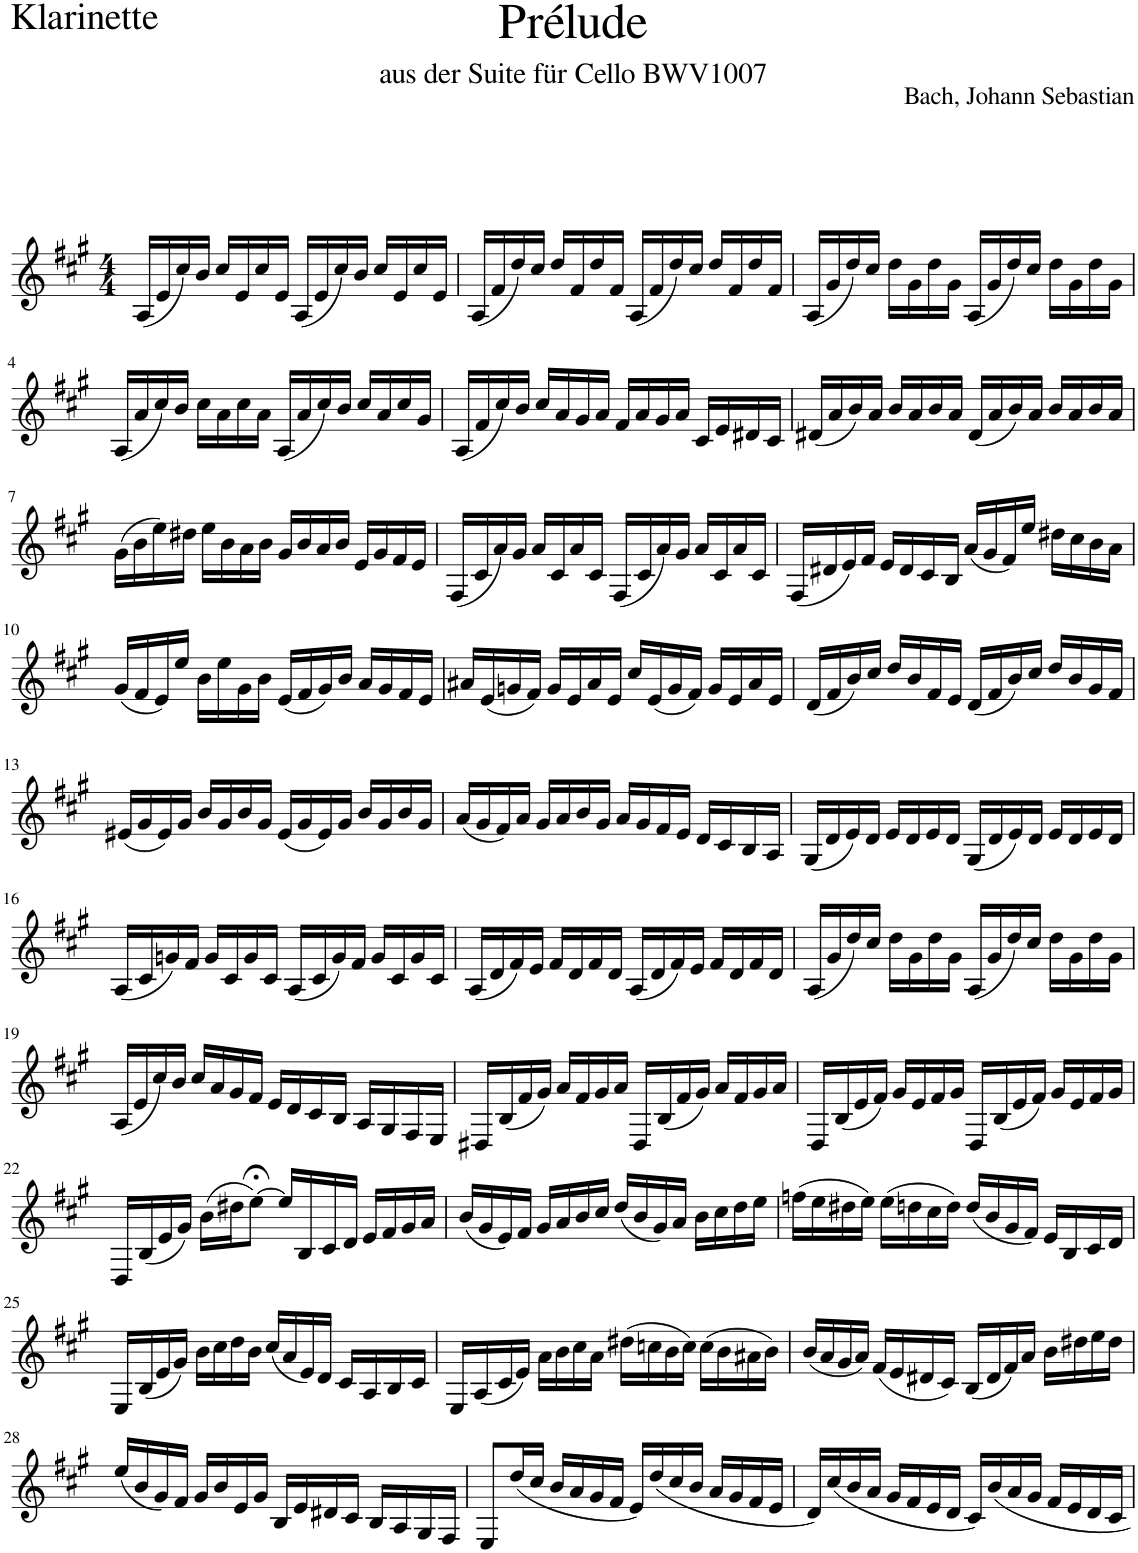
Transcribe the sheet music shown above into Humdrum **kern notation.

**kern
*part1
*staff1
*I"B Klarinette
*I'B Kl.
*clefG2
*Trd1c2
*k[f#c#g#]
*M4/4
=1
(16A/LL
16e/
16cc#/)
16b/JJ
16cc#/LL
16e/
16cc#/
16e/JJ
(16A/LL
16e/
16cc#/)
16b/JJ
16cc#/LL
16e/
16cc#/
16e/JJ
=2
(16A/LL
16f#/
16dd/)
16cc#/JJ
16dd/LL
16f#/
16dd/
16f#/JJ
(16A/LL
16f#/
16dd/)
16cc#/JJ
16dd/LL
16f#/
16dd/
16f#/JJ
=3
(16A/LL
16g#/
16dd/)
16cc#/JJ
16dd\LL
16g#\
16dd\
16g#\JJ
(16A/LL
16g#/
16dd/)
16cc#/JJ
16dd\LL
16g#\
16dd\
16g#\JJ
!!LO:LB:g=z
=4
(16A/LL
16a/
16cc#/)
16b/JJ
16cc#\LL
16a\
16cc#\
16a\JJ
(16A/LL
16a/
16cc#/)
16b/JJ
16cc#/LL
16a/
16cc#/
16g#/JJ
=5
(16A/LL
16f#/
16cc#/)
16b/JJ
16cc#/LL
16a/
16g#/
16a/JJ
16f#/LL
16a/
16g#/
16a/JJ
16c#/LL
16e/
16d#X/
16c#/JJ
=6
(16d#X/LL
16a/
16b/)
16a/JJ
16b/LL
16a/
16b/
16a/JJ
(16d#/LL
16a/
16b/)
16a/JJ
16b/LL
16a/
16b/
16a/JJ
!!LO:LB:g=z
=7
(16g#\LL
16b\
16ee\)
16dd#X\JJ
16ee\LL
16b\
16a\
16b\JJ
16g#/LL
16b/
16a/
16b/JJ
16e/LL
16g#/
16f#/
16e/JJ
=8
(16F#/LL
16c#/
16a/)
16g#/JJ
16a/LL
16c#/
16a/
16c#/JJ
(16F#/LL
16c#/
16a/)
16g#/JJ
16a/LL
16c#/
16a/
16c#/JJ
=9
(16F#/LL
16d#X/
16e/)
16f#/JJ
16e/LL
16d#/
16c#/
16B/JJ
(16a/LL
16g#/
16f#/)
16ee/JJ
16dd#X\LL
16cc#\
16b\
16a\JJ
!!LO:LB:g=z
=10
(16g#/LL
16f#/
16e/)
16ee/JJ
16b\LL
16ee\
16g#\
16b\JJ
(16e/LL
16f#/
16g#/)
16b/JJ
16a/LL
16g#/
16f#/
16e/JJ
=11
16a#X/LL
(16e/
16gn/
16f#/JJ)
16g/LL
16e/
16a#/
16e/JJ
16cc#/LL
(16e/
16g/
16f#/JJ)
16g/LL
16e/
16a#/
16e/JJ
=12
(16d/LL
16f#/
16b/)
16cc#/JJ
16dd/LL
16b/
16f#/
16e/JJ
(16d/LL
16f#/
16b/)
16cc#/JJ
16dd/LL
16b/
16g#/
16f#/JJ
!!LO:LB:g=z
=13
(16e#X/LL
16g#/
16e#/)
16g#/JJ
16b/LL
16g#/
16b/
16g#/JJ
(16e#/LL
16g#/
16e#/)
16g#/JJ
16b/LL
16g#/
16b/
16g#/JJ
=14
(16a/LL
16g#/
16f#/)
16a/JJ
16g#/LL
16a/
16b/
16g#/JJ
16a/LL
16g#/
16f#/
16e/JJ
16d/LL
16c#/
16B/
16A/JJ
=15
(16G#/LL
16d/
16e/)
16d/JJ
16e/LL
16d/
16e/
16d/JJ
(16G#/LL
16d/
16e/)
16d/JJ
16e/LL
16d/
16e/
16d/JJ
!!LO:LB:g=z
=16
(16A/LL
16c#/
16gn/)
16f#/JJ
16g/LL
16c#/
16g/
16c#/JJ
(16A/LL
16c#/
16g/)
16f#/JJ
16g/LL
16c#/
16g/
16c#/JJ
=17
(16A/LL
16d/
16f#/)
16e/JJ
16f#/LL
16d/
16f#/
16d/JJ
(16A/LL
16d/
16f#/)
16e/JJ
16f#/LL
16d/
16f#/
16d/JJ
=18
(16A/LL
16g#/
16dd/)
16cc#/JJ
16dd\LL
16g#\
16dd\
16g#\JJ
(16A/LL
16g#/
16dd/)
16cc#/JJ
16dd\LL
16g#\
16dd\
16g#\JJ
!!LO:LB:g=z
=19
(16A/LL
16e/
16cc#/)
16b/JJ
16cc#/LL
16a/
16g#/
16f#/JJ
16e/LL
16d/
16c#/
16B/JJ
16A/LL
16G#/
16F#/
16E/JJ
=20
16D#X/LL
(16B/
16f#/
16g#/JJ)
16a/LL
16f#/
16g#/
16a/JJ
16D#/LL
(16B/
16f#/
16g#/JJ)
16a/LL
16f#/
16g#/
16a/JJ
=21
16D/LL
(16B/
16e/
16f#/JJ)
16g#/LL
16e/
16f#/
16g#/JJ
16D/LL
(16B/
16e/
16f#/JJ)
16g#/LL
16e/
16f#/
16g#/JJ
!!LO:LB:g=z
=22
16D/LL
(16B/
16e/
16g#/JJ)
(16b\LL
16dd#X\J
[8ee;<\J)
16ee/LL]
16B/
16c#/
16d/JJ
16e/LL
16f#/
16g#/
16a/JJ
=23
(16b/LL
16g#/
16e/)
16f#/JJ
16g#/LL
16a/
16b/
16cc#/JJ
(16dd/LL
16b/
16g#/)
16a/JJ
16b\LL
16cc#\
16dd\
16ee\JJ
=24
(16ffn\LL
16ee\
16dd#X\
16ee\JJ)
(16ee\LL
16ddn\
16cc#\
16dd\JJ)
(16dd/LL
16b/
16g#/
16f#/JJ)
16e/LL
16B/
16c#/
16d/JJ
!!LO:LB:g=z
=25
16E/LL
(16B/
16e/
16g#/JJ)
16b\LL
16cc#\
16dd\
16b\JJ
(16cc#/LL
16a/
16e/)
16d/JJ
16c#/LL
16A/
16B/
16c#/JJ
=26
16E/LL
(16A/
16c#/
16e/JJ)
16a\LL
16b\
16cc#\
16a\JJ
(16dd#X\LL
16ccn\
16b\
16cc\JJ)
(16cc\LL
16b\
16a#X\
16b\JJ)
=27
(16b/LL
16a/
16g#/
16a/JJ)
(16f#/LL
16e/
16d#X/
16c#/JJ)
(16B/LL
16d#/
16f#/)
16a/JJ
16b\LL
16dd#X\
16ee\
16dd#\JJ
!!LO:LB:g=z
=28
(16ee/LL
16b/
16g#/)
16f#/JJ
16g#/LL
16b/
16e/
16g#/JJ
16B/LL
16e/
16d#X/
16c#/JJ
16B/LL
16A/
16G#/
16F#/JJ
=29
8E/L
(16dd/L
16cc#/JJ
16b/LL
16a/
16g#/
16f#/JJ
16e/LL)
(16dd/
16cc#/
16b/JJ
16a/LL
16g#/
16f#/
16e/JJ
=30
16d/LL)
(16cc#/
16b/
16a/JJ
16g#/LL
16f#/
16e/
16d/JJ
16c#/LL)
16b/
16a/
16g#/JJ
16f#/LL
16e/
16d/
16c#/JJ
=
*-
